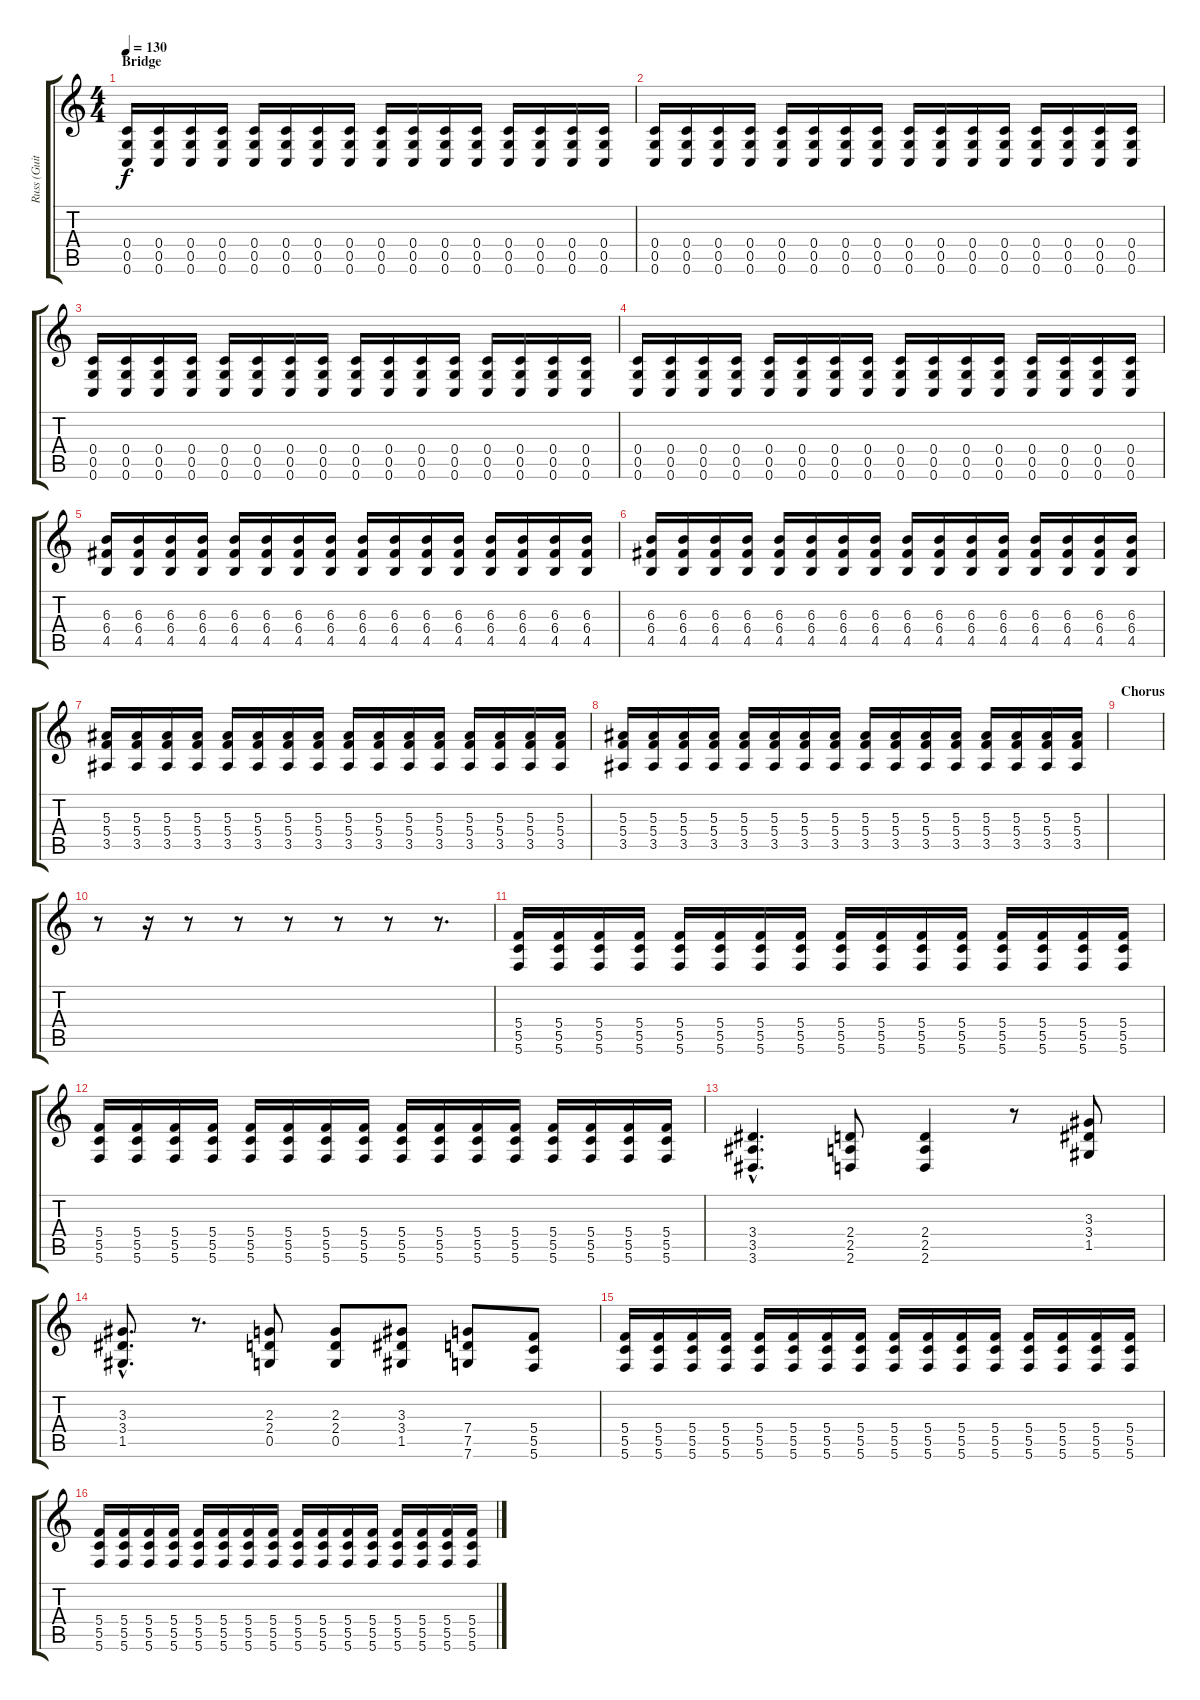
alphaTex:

\track ("Russ (Guitar 2)" "Russ (Guit") {instrument distortionguitar}
\staff {score tabs}
\tuning (D4 A3 F3 C3 G2 C2) {hide}
\ts (4 4)
\section ("" "Bridge")
\tempo 130
\clef g2
\ks c
(0.4 0.5 0.6).16{dy f} (0.4 0.5 0.6).16 (0.4 0.5 0.6).16 (0.4 0.5 0.6).16 (0.4 0.5 0.6).16 (0.4 0.5 0.6).16 (0.4 0.5 0.6).16 (0.4 0.5 0.6).16 (0.4 0.5 0.6).16 (0.4 0.5 0.6).16 (0.4 0.5 0.6).16 (0.4 0.5 0.6).16 (0.4 0.5 0.6).16 (0.4 0.5 0.6).16 (0.4 0.5 0.6).16 (0.4 0.5 0.6).16 |
(0.4 0.5 0.6).16 (0.4 0.5 0.6).16 (0.4 0.5 0.6).16 (0.4 0.5 0.6).16 (0.4 0.5 0.6).16 (0.4 0.5 0.6).16 (0.4 0.5 0.6).16 (0.4 0.5 0.6).16 (0.4 0.5 0.6).16 (0.4 0.5 0.6).16 (0.4 0.5 0.6).16 (0.4 0.5 0.6).16 (0.4 0.5 0.6).16 (0.4 0.5 0.6).16 (0.4 0.5 0.6).16 (0.4 0.5 0.6).16 |
(0.4 0.5 0.6).16 (0.4 0.5 0.6).16 (0.4 0.5 0.6).16 (0.4 0.5 0.6).16 (0.4 0.5 0.6).16 (0.4 0.5 0.6).16 (0.4 0.5 0.6).16 (0.4 0.5 0.6).16 (0.4 0.5 0.6).16 (0.4 0.5 0.6).16 (0.4 0.5 0.6).16 (0.4 0.5 0.6).16 (0.4 0.5 0.6).16 (0.4 0.5 0.6).16 (0.4 0.5 0.6).16 (0.4 0.5 0.6).16 |
(0.4 0.5 0.6).16 (0.4 0.5 0.6).16 (0.4 0.5 0.6).16 (0.4 0.5 0.6).16 (0.4 0.5 0.6).16 (0.4 0.5 0.6).16 (0.4 0.5 0.6).16 (0.4 0.5 0.6).16 (0.4 0.5 0.6).16 (0.4 0.5 0.6).16 (0.4 0.5 0.6).16 (0.4 0.5 0.6).16 (0.4 0.5 0.6).16 (0.4 0.5 0.6).16 (0.4 0.5 0.6).16 (0.4 0.5 0.6).16 |
(6.3 6.4 4.5).16 (6.3 6.4 4.5).16 (6.3 6.4 4.5).16 (6.3 6.4 4.5).16 (6.3 6.4 4.5).16 (6.3 6.4 4.5).16 (6.3 6.4 4.5).16 (6.3 6.4 4.5).16 (6.3 6.4 4.5).16 (6.3 6.4 4.5).16 (6.3 6.4 4.5).16 (6.3 6.4 4.5).16 (6.3 6.4 4.5).16 (6.3 6.4 4.5).16 (6.3 6.4 4.5).16 (6.3 6.4 4.5).16 |
(6.3 6.4 4.5).16 (6.3 6.4 4.5).16 (6.3 6.4 4.5).16 (6.3 6.4 4.5).16 (6.3 6.4 4.5).16 (6.3 6.4 4.5).16 (6.3 6.4 4.5).16 (6.3 6.4 4.5).16 (6.3 6.4 4.5).16 (6.3 6.4 4.5).16 (6.3 6.4 4.5).16 (6.3 6.4 4.5).16 (6.3 6.4 4.5).16 (6.3 6.4 4.5).16 (6.3 6.4 4.5).16 (6.3 6.4 4.5).16 |
(5.3 5.4 3.5).16 (5.3 5.4 3.5).16 (5.3 5.4 3.5).16 (5.3 5.4 3.5).16 (5.3 5.4 3.5).16 (5.3 5.4 3.5).16 (5.3 5.4 3.5).16 (5.3 5.4 3.5).16 (5.3 5.4 3.5).16 (5.3 5.4 3.5).16 (5.3 5.4 3.5).16 (5.3 5.4 3.5).16 (5.3 5.4 3.5).16 (5.3 5.4 3.5).16 (5.3 5.4 3.5).16 (5.3 5.4 3.5).16 |
(5.3 5.4 3.5).16 (5.3 5.4 3.5).16 (5.3 5.4 3.5).16 (5.3 5.4 3.5).16 (5.3 5.4 3.5).16 (5.3 5.4 3.5).16 (5.3 5.4 3.5).16 (5.3 5.4 3.5).16 (5.3 5.4 3.5).16 (5.3 5.4 3.5).16 (5.3 5.4 3.5).16 (5.3 5.4 3.5).16 (5.3 5.4 3.5).16 (5.3 5.4 3.5).16 (5.3 5.4 3.5).16 (5.3 5.4 3.5).16 |
\section ("" "Chorus")
|
r.8 r.16 r.8 r.8 r.8 r.8 r.8 r.8{d} |
(5.4 5.5 5.6).16 (5.4 5.5 5.6).16 (5.4 5.5 5.6).16 (5.4 5.5 5.6).16 (5.4 5.5 5.6).16 (5.4 5.5 5.6).16 (5.4 5.5 5.6).16 (5.4 5.5 5.6).16 (5.4 5.5 5.6).16 (5.4 5.5 5.6).16 (5.4 5.5 5.6).16 (5.4 5.5 5.6).16 (5.4 5.5 5.6).16 (5.4 5.5 5.6).16 (5.4 5.5 5.6).16 (5.4 5.5 5.6).16 |
(5.4 5.5 5.6).16 (5.4 5.5 5.6).16 (5.4 5.5 5.6).16 (5.4 5.5 5.6).16 (5.4 5.5 5.6).16 (5.4 5.5 5.6).16 (5.4 5.5 5.6).16 (5.4 5.5 5.6).16 (5.4 5.5 5.6).16 (5.4 5.5 5.6).16 (5.4 5.5 5.6).16 (5.4 5.5 5.6).16 (5.4 5.5 5.6).16 (5.4 5.5 5.6).16 (5.4 5.5 5.6).16 (5.4 5.5 5.6).16 |
(3.4{hac} 3.5{hac} 3.6{hac}).4{d} (2.4 2.5 2.6).8 (2.4 2.5 2.6).4 r.8 (3.3 3.4 1.5).8 |
(3.3{hac} 3.4{hac} 1.5{hac}).8{d} r.8{d} (2.3 2.4 0.5).8 (2.3 2.4 0.5).8 (3.3 3.4 1.5).8 (7.4 7.5 7.6).8 (5.4 5.5 5.6).8 |
(5.4 5.5 5.6).16 (5.4 5.5 5.6).16 (5.4 5.5 5.6).16 (5.4 5.5 5.6).16 (5.4 5.5 5.6).16 (5.4 5.5 5.6).16 (5.4 5.5 5.6).16 (5.4 5.5 5.6).16 (5.4 5.5 5.6).16 (5.4 5.5 5.6).16 (5.4 5.5 5.6).16 (5.4 5.5 5.6).16 (5.4 5.5 5.6).16 (5.4 5.5 5.6).16 (5.4 5.5 5.6).16 (5.4 5.5 5.6).16 |
(5.4 5.5 5.6).16 (5.4 5.5 5.6).16 (5.4 5.5 5.6).16 (5.4 5.5 5.6).16 (5.4 5.5 5.6).16 (5.4 5.5 5.6).16 (5.4 5.5 5.6).16 (5.4 5.5 5.6).16 (5.4 5.5 5.6).16 (5.4 5.5 5.6).16 (5.4 5.5 5.6).16 (5.4 5.5 5.6).16 (5.4 5.5 5.6).16 (5.4 5.5 5.6).16 (5.4 5.5 5.6).16 (5.4 5.5 5.6).16
